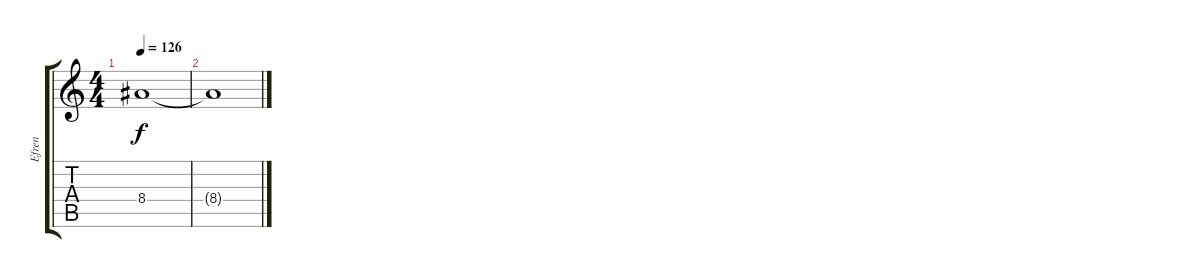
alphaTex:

\track ("Efren" "Efren") {instrument overdrivenguitar}
\staff {score tabs}
\tuning (E4 B3 G3 D3 A2 D2) {hide}
\ts (4 4)
\tempo 126
\clef g2
\ks c
8.4{t}.1{dy f} |
8.4{t}.1
